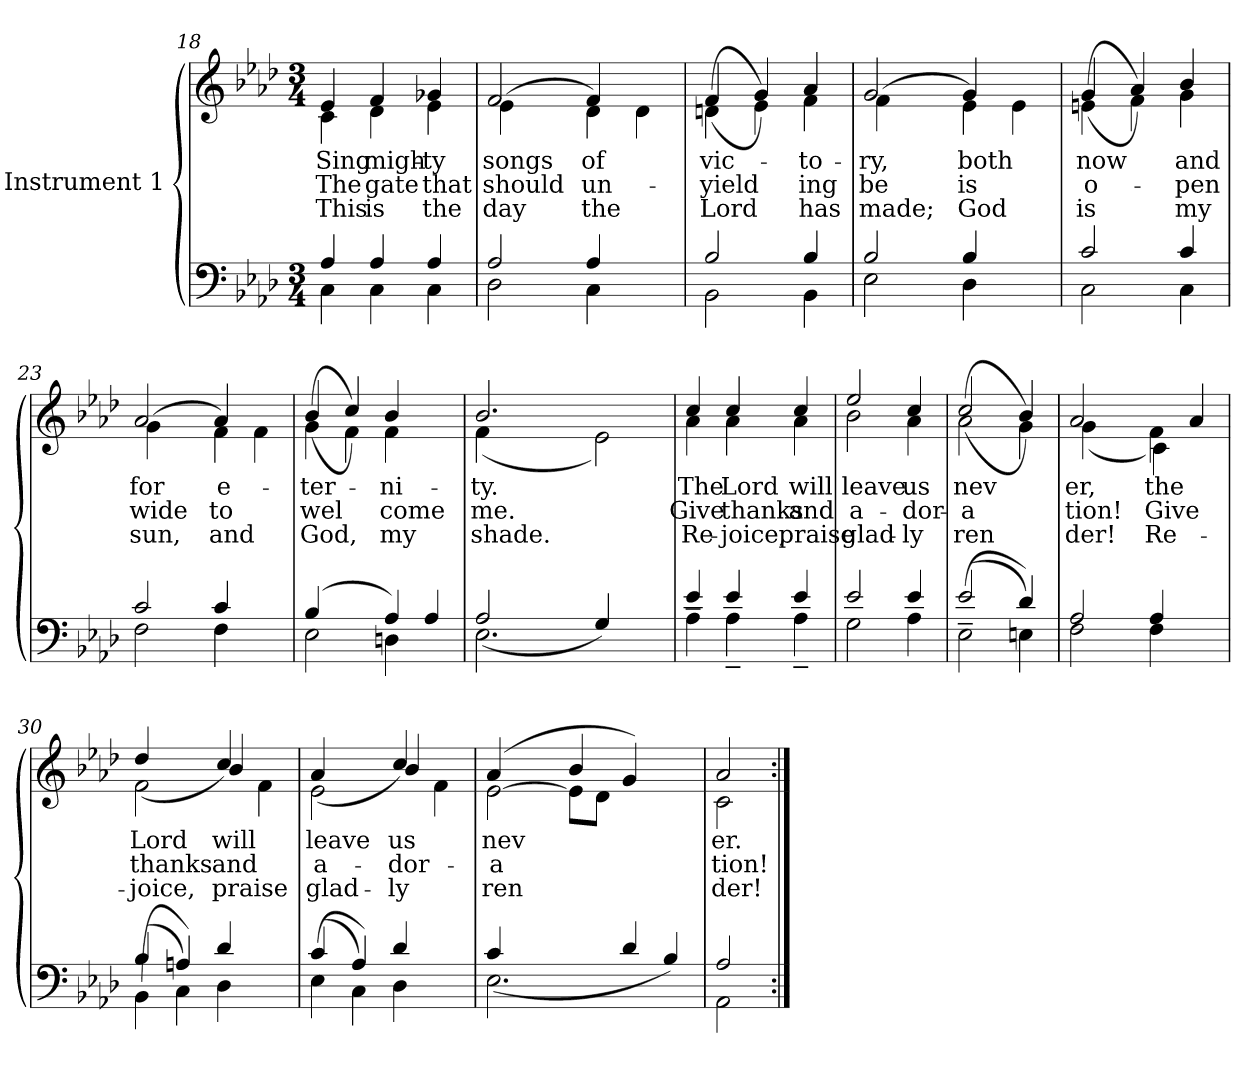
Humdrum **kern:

**kern	**kern	**text	**text	**text
*part2	*part1	*part1	*part1	*part1
*staff2	*staff1	*staff1	*staff1	*staff1
*I"Instrument 1	*I"Instrument 1	*	*	*
*clefF4	*clefG2	*	*	*
*k[b-e-a-d-]	*k[b-e-a-d-]	*	*	*
*A-:	*A-:	*	*	*
*M3/4	*M3/4	*	*	*
=18	=18	=18	=18	=18
*^	*^	*	*	*
!	!	!	!	!LO:LY:b:cj	!LO:LY:b:cj	!LO:LY:b:cj
4C\	4A-/	4e-/	4c\	Sing	The	This
!	!	!	!	!LO:LY:b:cj	!LO:LY:b:cj	!LO:LY:b:cj
4A-/	4C\	4f/	4d-\	migh-	-gate	is
!	!	!	!	!LO:LY:b:cj	!LO:LY:b:cj	!LO:LY:b:cj
4A-/	4C\	4g-X/	4e-\	ty	that	the
=19	=19	=19	=19	=19	=19	=19
!	!	!	!	!LO:LY:b:cj	!LO:LY:b:cj	!LO:LY:b:cj
2D-\	2A-/	2f/	(<4e-\	songs	should	day
.	.	.	4ryy	.	.	.
!	!	!	!	!LO:LY:b:cj	!LO:LY:b:cj	!LO:LY:b:cj
!	!	!	!	!LO:LY:b:cj	!LO:LY:b:cj	!LO:LY:b:cj
4A-/	4C\	4d-\)	4f/	-of	un-	-the
4ryy	4ryy	4d-\	4ryy	.	.	.
=20	=20	=20	=20	=20	=20	=20
!	!	!	!	!LO:LY:b:cj	!LO:LY:b:cj	!LO:LY:b:cj
2BB-\	2B-/	(<4dn\	(>4f/	vic-	-yield-	-Lord
!	!	!	!	!LO:LY:b:cj	!LO:LY:b:cj	!LO:LY:b:cj
.	.	4e-\)	4g/)	.	-	-
!	!	!	!	!LO:LY:b:cj	!LO:LY:b:cj	!LO:LY:b:cj
4B-/	4BB-\	4f\	4a-/	to-	-ing	has
=21	=21	=21	=21	=21	=21	=21
!	!	!	!	!LO:LY:b:cj	!LO:LY:b:cj	!LO:LY:b:cj
2E-\	2B-/	2g/	(<4f\	ry,	be	made;
.	.	.	4ryy	.	.	.
!	!	!	!	!LO:LY:b:cj	!LO:LY:b:cj	!LO:LY:b:cj
!	!	!	!	!LO:LY:b:cj	!LO:LY:b:cj	!LO:LY:b:cj
4B-/	4D-\	4e-\)	4g/	both	is	God
4ryy	4ryy	4e-\	4ryy	.	.	.
!!LO:PB:g=z	!!
=22	=22	=22	=22	=22	=22	=22
!	!	!	!	!LO:LY:b:cj	!LO:LY:b:cj	!LO:LY:b:cj
2c/	2C\	(<4en\	(>4g/	now	o-	-is
!	!	!	!	!LO:LY:b:cj	!LO:LY:b:cj	!LO:LY:b:cj
.	.	4f\)	4a-/)	.	.	.
!	!	!	!	!LO:LY:b:cj	!LO:LY:b:cj	!LO:LY:b:cj
4c/	4C\	4b-/	4g\	and	pen	my
=23	=23	=23	=23	=23	=23	=23
!	!	!	!	!LO:LY:b:cj	!LO:LY:b:cj	!LO:LY:b:cj
2F\	2c/	2a-/	(<4g\	for	wide	sun,
.	.	.	4ryy	.	.	.
!	!	!	!	!LO:LY:b:cj	!LO:LY:b:cj	!LO:LY:b:cj
!	!	!	!	!LO:LY:b:cj	!LO:LY:b:cj	!LO:LY:b:cj
4c/	4F\	4f\)	4a-/	e-	-to	and
4ryy	4ryy	4f\	4ryy	.	.	.
=24	=24	=24	=24	=24	=24	=24
!	!	!	!	!LO:LY:b:cj	!LO:LY:b:cj	!LO:LY:b:cj
2E-\	(>4B-/	(<4g\	(>4b-/	ter-	-wel-	-God,
!	!	!	!	!LO:LY:b:cj	!LO:LY:b:cj	!LO:LY:b:cj
.	4ryy	4f\)	4cc/)	.	-	-
!	!	!	!	!LO:LY:b:cj	!LO:LY:b:cj	!LO:LY:b:cj
4A-/)	4Dn\	4b-/	4f\	ni-	-come	my
4A-/	4ryy	4ryy	4ryy	.	.	.
=25	=25	=25	=25	=25	=25	=25
!	!	!	!	!LO:LY:b:cj	!LO:LY:b:cj	!LO:LY:b:cj
2.E-\	(>2A-/	2.b-/	(<4f\	ty.	me.	shade.
.	.	.	1ryy	.	.	.
.	4ryy	.	.	.	.	.
!	!	!	!	!LO:LY:b:cj	!LO:LY:b:cj	!LO:LY:b:cj
4G/)	2ryy	2e-\)	.	.	.	.
4ryy	.	.	.	.	.	.
=26	=26	=26	=26	=26	=26	=26
!	!	!	!	!LO:LY:b:cj	!LO:LY:b:cj	!LO:LY:b:cj
4A-~>\	4e-/	4cc/	4a-\	The	Give	Re-
!	!	!	!	!LO:LY:b:cj	!LO:LY:b:cj	!LO:LY:b:cj
4e-/	4A-~>\	4a-\	4cc/	-Lord	thanks	joice,
!	!	!	!	!LO:LY:b:cj	!LO:LY:b:cj	!LO:LY:b:cj
4e-/	4A-~>\	4a-\	4cc/	will	and	praise
=27	=27	=27	=27	=27	=27	=27
!	!	!	!	!LO:LY:b:cj	!LO:LY:b:cj	!LO:LY:b:cj
2G\	2e-/	2b-\	2ee-/	leave	a-	-glad-
!	!	!	!	!LO:LY:b:cj	!LO:LY:b:cj	!LO:LY:b:cj
4e-/	4A-\	4a-\	4cc/	-us	dor-	-ly
=28	=28	=28	=28	=28	=28	=28
!	!	!	!	!LO:LY:b:cj	!LO:LY:b:cj	!LO:LY:b:cj
(<2E-~>\	(>2e-/	(<2a-\	(>2cc/	nev-	-a-	-ren-
!	!	!	!	!LO:LY:b:cj	!LO:LY:b:cj	!LO:LY:b:cj
4d-/)	4En\)	4g\)	4b-/)	--	--	--
!!LO:LB:g=z	!!
=29	=29	=29	=29	=29	=29	=29
!	!	!	!	!LO:LY:b:cj	!LO:LY:b:cj	!LO:LY:b:cj
2A-/	2F\	2a-/	(<4g\	-er,	tion!	der!
.	.	.	4ryy	.	.	.
!	!	!	!	!LO:LY:b:cj	!LO:LY:b:cj	!LO:LY:b:cj
!	!	!	!	!LO:LY:b:cj	!LO:LY:b:cj	!LO:LY:b:cj
4A-/	4F\	4f\)	4c\	the	Give	Re-
4ryy	4ryy	4a-/	4ryy	.	.	.
=30	=30	=30	=30	=30	=30	=30
!	!	!	!	!LO:LY:b:cj	!LO:LY:b:cj	!LO:LY:b:cj
(<4BB-\	(>4B-/	2f\	(>4dd-/	-Lord	thanks	joice,
4An/)	4C\)	.	4ryy	.	.	.
!	!	!	!	!LO:LY:b:cj	!LO:LY:b:cj	!LO:LY:b:cj
!	!	!	!	!LO:LY:b:cj	!LO:LY:b:cj	!LO:LY:b:cj
4d-/	4D-\	4cc/)	4b-/	will	and	praise
4ryy	4ryy	4f\	4ryy	.	.	.
=31	=31	=31	=31	=31	=31	=31
!	!	!	!	!LO:LY:b:cj	!LO:LY:b:cj	!LO:LY:b:cj
(<4E-\	(>4c/	2e-\	(>4a-/	leave	a-	-glad-
4A-/)	4C\)	.	4ryy	.	.	.
!	!	!	!	!LO:LY:b:cj	!LO:LY:b:cj	!LO:LY:b:cj
!	!	!	!	!LO:LY:b:cj	!LO:LY:b:cj	!LO:LY:b:cj
4d-/	4D-\	4cc/)	4b-/	-us	dor-	-ly
4ryy	4ryy	4f\	4ryy	.	.	.
=32	=32	=32	=32	=32	=32	=32
!	!	!	!	!LO:LY:b:cj	!LO:LY:b:cj	!LO:LY:b:cj
2.E-\	(>4c/	[<2e-\	(>4a-/	nev-	-a-	-ren-
.	1ryy	.	4ryy	.	.	.
!	!	!	!	!LO:LY:b:cj	!LO:LY:b:cj	!LO:LY:b:cj
!	!	!	!	!LO:LY:b:cj	!LO:LY:b:cj	!LO:LY:b:cj
.	.	4b-/	8e-\L]	--	--	--
!	!	!	!	!LO:LY:b:cj	!LO:LY:b:cj	!LO:LY:b:cj
.	.	.	8d-\J	--	--	--
4d-/	.	4g/)	4ryy	.	.	.
4B-/)	.	4ryy	4ryy	.	.	.
=33	=33	=33	=33	=33	=33	=33
!	!	!	!	!LO:LY:b:cj	!LO:LY:b:cj	!LO:LY:b:cj
2A-/	2AA-\	2c\	2a-/	-er.	tion!	der!
*v	*v	*	*	*	*	*
*	*v	*v	*	*	*
=:|!	=:|!	=:|!	=:|!	=:|!
*-	*-	*-	*-	*-
